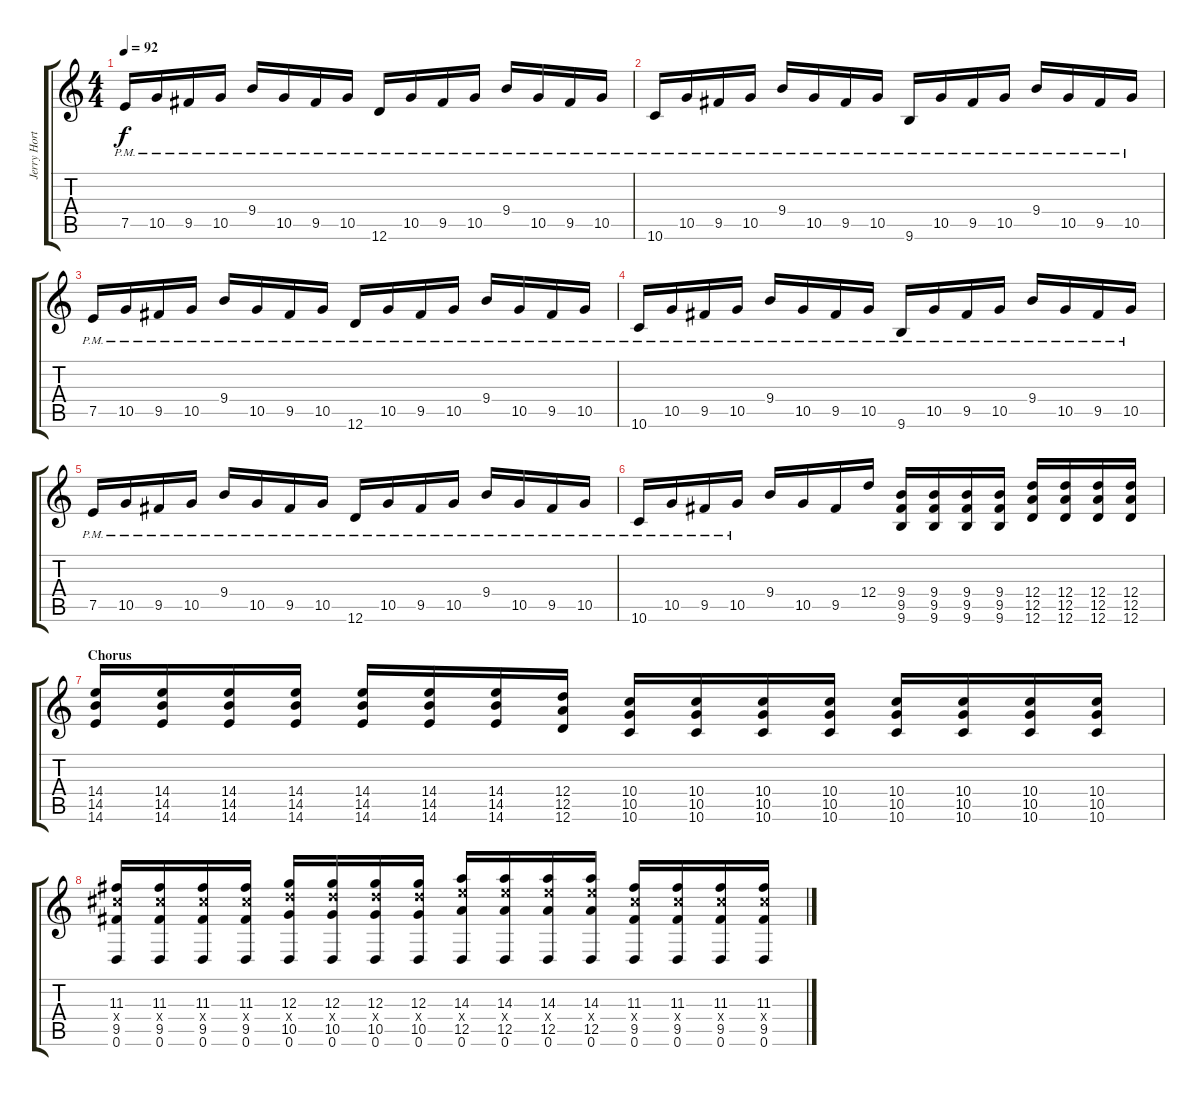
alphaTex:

\track ("Jerry Horton" "Jerry Hort") {instrument distortionguitar}
\staff {score tabs}
\tuning (E4 B3 G3 D3 A2 D2) {hide}
\ts (4 4)
\tempo 92
\clef g2
\ks c
7.5{pm}.16{dy f} 10.5{pm}.16 9.5{pm}.16 10.5{pm}.16 9.4{pm}.16 10.5{pm}.16 9.5{pm}.16 10.5{pm}.16 12.6{pm}.16 10.5{pm}.16 9.5{pm}.16 10.5{pm}.16 9.4{pm}.16 10.5{pm}.16 9.5{pm}.16 10.5{pm}.16 |
10.6{pm}.16 10.5{pm}.16 9.5{pm}.16 10.5{pm}.16 9.4{pm}.16 10.5{pm}.16 9.5{pm}.16 10.5{pm}.16 9.6{pm}.16 10.5{pm}.16 9.5{pm}.16 10.5{pm}.16 9.4{pm}.16 10.5{pm}.16 9.5{pm}.16 10.5{pm}.16 |
7.5{pm}.16 10.5{pm}.16 9.5{pm}.16 10.5{pm}.16 9.4{pm}.16 10.5{pm}.16 9.5{pm}.16 10.5{pm}.16 12.6{pm}.16 10.5{pm}.16 9.5{pm}.16 10.5{pm}.16 9.4{pm}.16 10.5{pm}.16 9.5{pm}.16 10.5{pm}.16 |
10.6{pm}.16 10.5{pm}.16 9.5{pm}.16 10.5{pm}.16 9.4{pm}.16 10.5{pm}.16 9.5{pm}.16 10.5{pm}.16 9.6{pm}.16 10.5{pm}.16 9.5{pm}.16 10.5{pm}.16 9.4{pm}.16 10.5{pm}.16 9.5{pm}.16 10.5{pm}.16 |
7.5{pm}.16 10.5{pm}.16 9.5{pm}.16 10.5{pm}.16 9.4{pm}.16 10.5{pm}.16 9.5{pm}.16 10.5{pm}.16 12.6{pm}.16 10.5{pm}.16 9.5{pm}.16 10.5{pm}.16 9.4{pm}.16 10.5{pm}.16 9.5{pm}.16 10.5{pm}.16 |
10.6{pm}.16 10.5{pm}.16 9.5{pm}.16 10.5{pm}.16 9.4.16 10.5.16 9.5.16 12.4.16 (9.4 9.5 9.6).16 (9.4 9.5 9.6).16 (9.4 9.5 9.6).16 (9.4 9.5 9.6).16 (12.4 12.5 12.6).16 (12.4 12.5 12.6).16 (12.4 12.5 12.6).16 (12.4 12.5 12.6).16 |
\section ("" "Chorus")
(14.4 14.5 14.6).16 (14.4 14.5 14.6).16 (14.4 14.5 14.6).16 (14.4 14.5 14.6).16 (14.4 14.5 14.6).16 (14.4 14.5 14.6).16 (14.4 14.5 14.6).16 (12.4 12.5 12.6).16 (10.4 10.5 10.6).16 (10.4 10.5 10.6).16 (10.4 10.5 10.6).16 (10.4 10.5 10.6).16 (10.4 10.5 10.6).16 (10.4 10.5 10.6).16 (10.4 10.5 10.6).16 (10.4 10.5 10.6).16 |
(11.3 11.4{x} 9.5 0.6).16 (11.3 11.4{x} 9.5 0.6).16 (11.3 11.4{x} 9.5 0.6).16 (11.3 11.4{x} 9.5 0.6).16 (12.3 12.4{x} 10.5 0.6).16 (12.3 12.4{x} 10.5 0.6).16 (12.3 12.4{x} 10.5 0.6).16 (12.3 12.4{x} 10.5 0.6).16 (14.3 14.4{x} 12.5 0.6).16 (14.3 14.4{x} 12.5 0.6).16 (14.3 14.4{x} 12.5 0.6).16 (14.3 14.4{x} 12.5 0.6).16 (11.3 11.4{x} 9.5 0.6).16 (11.3 11.4{x} 9.5 0.6).16 (11.3 11.4{x} 9.5 0.6).16 (11.3 11.4{x} 9.5 0.6).16
